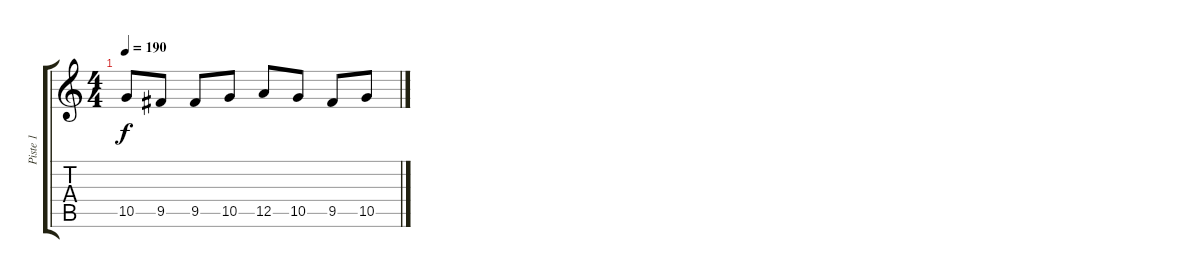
\track ("Piste 1" "Piste 1") {instrument distortionguitar}
\staff {score tabs}
\tuning (E4 B3 G3 D3 A2 E2) {hide}
\ts (4 4)
\tempo 190
\clef g2
\ks c
10.5.8{dy f} 9.5.8 9.5.8 10.5.8 12.5.8 10.5.8 9.5.8 10.5.8
